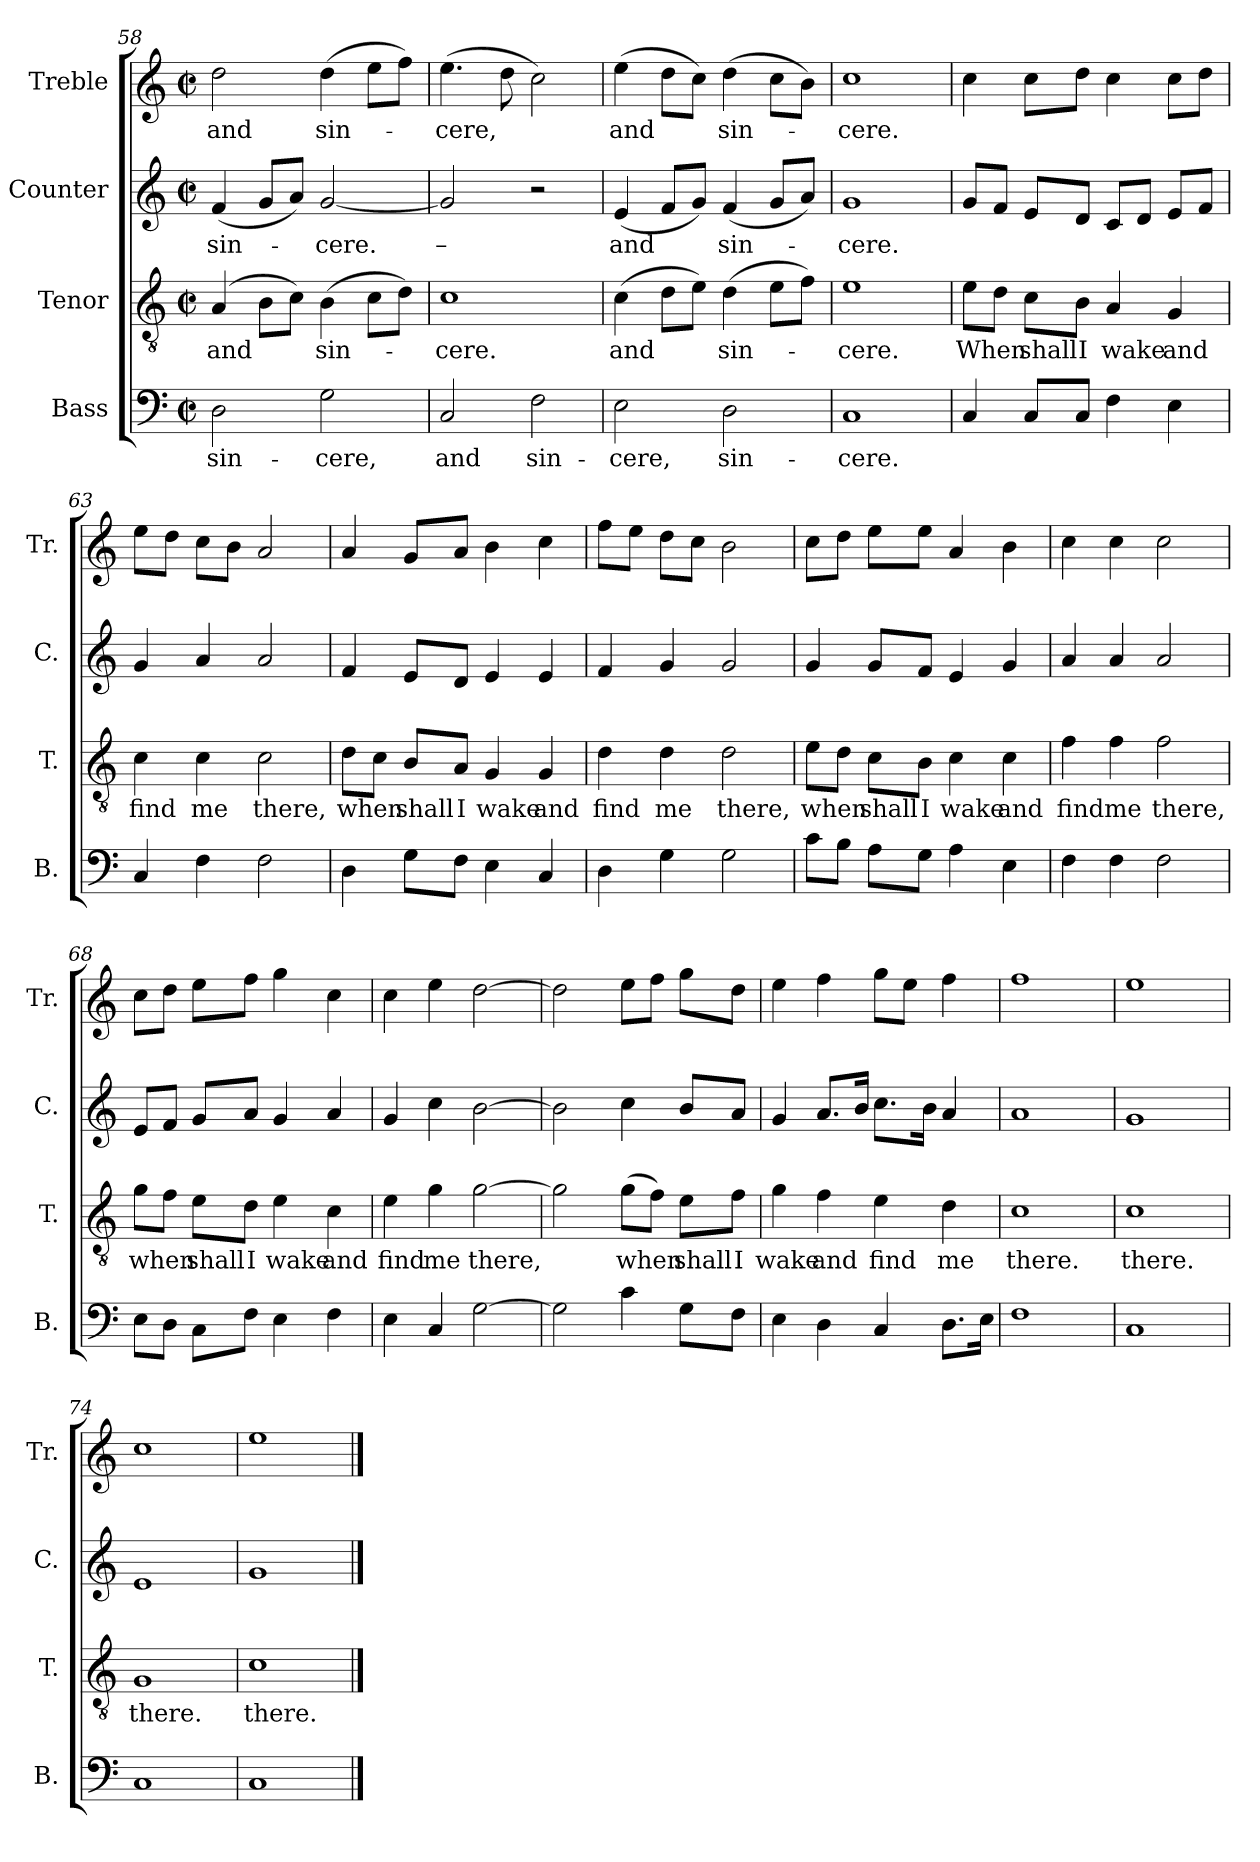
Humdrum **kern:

**kern	**text	**kern	**text	**kern	**text	**kern	**text
*part4	*part4	*part3	*part3	*part2	*part2	*part1	*part1
*staff4	*staff4	*staff3	*staff3	*staff2	*staff2	*staff1	*staff1
*I"Bass	*	*I"Tenor	*	*I"Counter	*	*I"Treble	*
*I'B.	*	*I'T.	*	*I'C.	*	*I'Tr.	*
*clefF4	*	*clefGv2	*	*clefG2	*	*clefG2	*
*k[]	*	*k[]	*	*k[]	*	*k[]	*
*M4/4	*	*M4/4	*	*M4/4	*	*M4/4	*
*met(c|)	*	*met(c|)	*	*met(c|)	*	*met(c|)	*
=58	=58	=58	=58	=58	=58	=58	=58
2D\	sin-	(4A/	and	(4f/	sin-	2dd\	and
.	.	8B\L	.	8g/L	.	.	.
.	.	8c\J)	.	8a/J)	.	.	.
2G\	-cere,	(4B\	sin-	[2g/	-cere.	(4dd\	sin-
.	.	8c\L	.	.	.	8ee\L	.
.	.	8d\J)	.	.	.	8ff\J)	.
=59	=59	=59	=59	=59	=59	=59	=59
2C/	and	1c	-cere.	2g/]	–	(4.ee\	-cere,
.	.	.	.	.	.	8dd\	.
2F\	sin-	.	.	2r	.	2cc\)	.
=60	=60	=60	=60	=60	=60	=60	=60
2E\	-cere,	(4c\	and	(4e/	and	(4ee\	and
.	.	8d\L	.	8f/L	.	8dd\L	.
.	.	8e\J)	.	8g/J)	.	8cc\J)	.
2D\	sin-	(4d\	sin-	(4f/	sin-	(4dd\	sin-
.	.	8e\L	.	8g/L	.	8cc\L	.
.	.	8f\J)	.	8a/J)	.	8b\J)	.
=61	=61	=61	=61	=61	=61	=61	=61
1C	-cere.	1e	-cere.	1g	-cere.	1cc	-cere.
!!LO:PB:g=z
=62	=62	=62	=62	=62	=62	=62	=62
4C/	.	8e\L	When	8g/L	.	4cc\	.
.	.	8d\J	.	8f/J	.	.	.
8C/L	.	8c\L	shall	8e/L	.	8cc\L	.
8C/J	.	8B\J	I	8d/J	.	8dd\J	.
4F\	.	4A/	wake	8c/L	.	4cc\	.
.	.	.	.	8d/J	.	.	.
4E\	.	4G/	and	8e/L	.	8cc\L	.
.	.	.	.	8f/J	.	8dd\J	.
=63	=63	=63	=63	=63	=63	=63	=63
4C/	.	4c\	find	4g/	.	8ee\L	.
.	.	.	.	.	.	8dd\J	.
4F\	.	4c\	me	4a/	.	8cc\L	.
.	.	.	.	.	.	8b\J	.
2F\	.	2c\	there,	2a/	.	2a/	.
=64	=64	=64	=64	=64	=64	=64	=64
4D\	.	8d\L	when	4f/	.	4a/	.
.	.	8c\J	.	.	.	.	.
8G\L	.	8B/L	shall	8e/L	.	8g/L	.
8F\J	.	8A/J	I	8d/J	.	8a/J	.
4E\	.	4G/	wake	4e/	.	4b\	.
4C/	.	4G/	and	4e/	.	4cc\	.
=65	=65	=65	=65	=65	=65	=65	=65
4D\	.	4d\	find	4f/	.	8ff\L	.
.	.	.	.	.	.	8ee\J	.
4G\	.	4d\	me	4g/	.	8dd\L	.
.	.	.	.	.	.	8cc\J	.
2G\	.	2d\	there,	2g/	.	2b\	.
=66	=66	=66	=66	=66	=66	=66	=66
8c\L	.	8e\L	when	4g/	.	8cc\L	.
8B\J	.	8d\J	.	.	.	8dd\J	.
8A\L	.	8c\L	shall	8g/L	.	8ee\L	.
8G\J	.	8B\J	I	8f/J	.	8ee\J	.
4A\	.	4c\	wake	4e/	.	4a/	.
4E\	.	4c\	and	4g/	.	4b\	.
=67	=67	=67	=67	=67	=67	=67	=67
4F\	.	4f\	find	4a/	.	4cc\	.
4F\	.	4f\	me	4a/	.	4cc\	.
2F\	.	2f\	there,	2a/	.	2cc\	.
!!LO:LB:g=z
=68	=68	=68	=68	=68	=68	=68	=68
8E\L	.	8g\L	when	8e/L	.	8cc\L	.
8D\J	.	8f\J	.	8f/J	.	8dd\J	.
8C\L	.	8e\L	shall	8g/L	.	8ee\L	.
8F\J	.	8d\J	I	8a/J	.	8ff\J	.
4E\	.	4e\	wake	4g/	.	4gg\	.
4F\	.	4c\	and	4a/	.	4cc\	.
=69	=69	=69	=69	=69	=69	=69	=69
4E\	.	4e\	find	4g/	.	4cc\	.
4C/	.	4g\	me	4cc\	.	4ee\	.
[2G\	.	[2g\	there,	[2b\	.	[2dd\	.
=70	=70	=70	=70	=70	=70	=70	=70
2G\]	.	2g\]	.	2b\]	.	2dd\]	.
4c\	.	(8g\L	when	4cc\	.	8ee\L	.
.	.	8f\J)	.	.	.	8ff\J	.
8G\L	.	8e\L	shall	8b/L	.	8gg\L	.
8F\J	.	8f\J	I	8a/J	.	8dd\J	.
=71	=71	=71	=71	=71	=71	=71	=71
4E\	.	4g\	wake	4g/	.	4ee\	.
4D\	.	4f\	and	8.a/L	.	4ff\	.
.	.	.	.	16b/Jk	.	.	.
4C/	.	4e\	find	8.cc\L	.	8gg\L	.
.	.	.	.	.	.	8ee\J	.
.	.	.	.	16b\Jk	.	.	.
8.D\L	.	4d\	me	4a/	.	4ff\	.
16E\Jk	.	.	.	.	.	.	.
=72	=72	=72	=72	=72	=72	=72	=72
1F	.	1c	there.	1a	.	1ff	.
=73	=73	=73	=73	=73	=73	=73	=73
1C	.	1c	there.	1g	.	1ee	.
=74	=74	=74	=74	=74	=74	=74	=74
1C	.	1G	there.	1e	.	1cc	.
=75	=75	=75	=75	=75	=75	=75	=75
1C	.	1c	there.	1g	.	1ee	.
==	==	==	==	==	==	==	==
*-	*-	*-	*-	*-	*-	*-	*-
